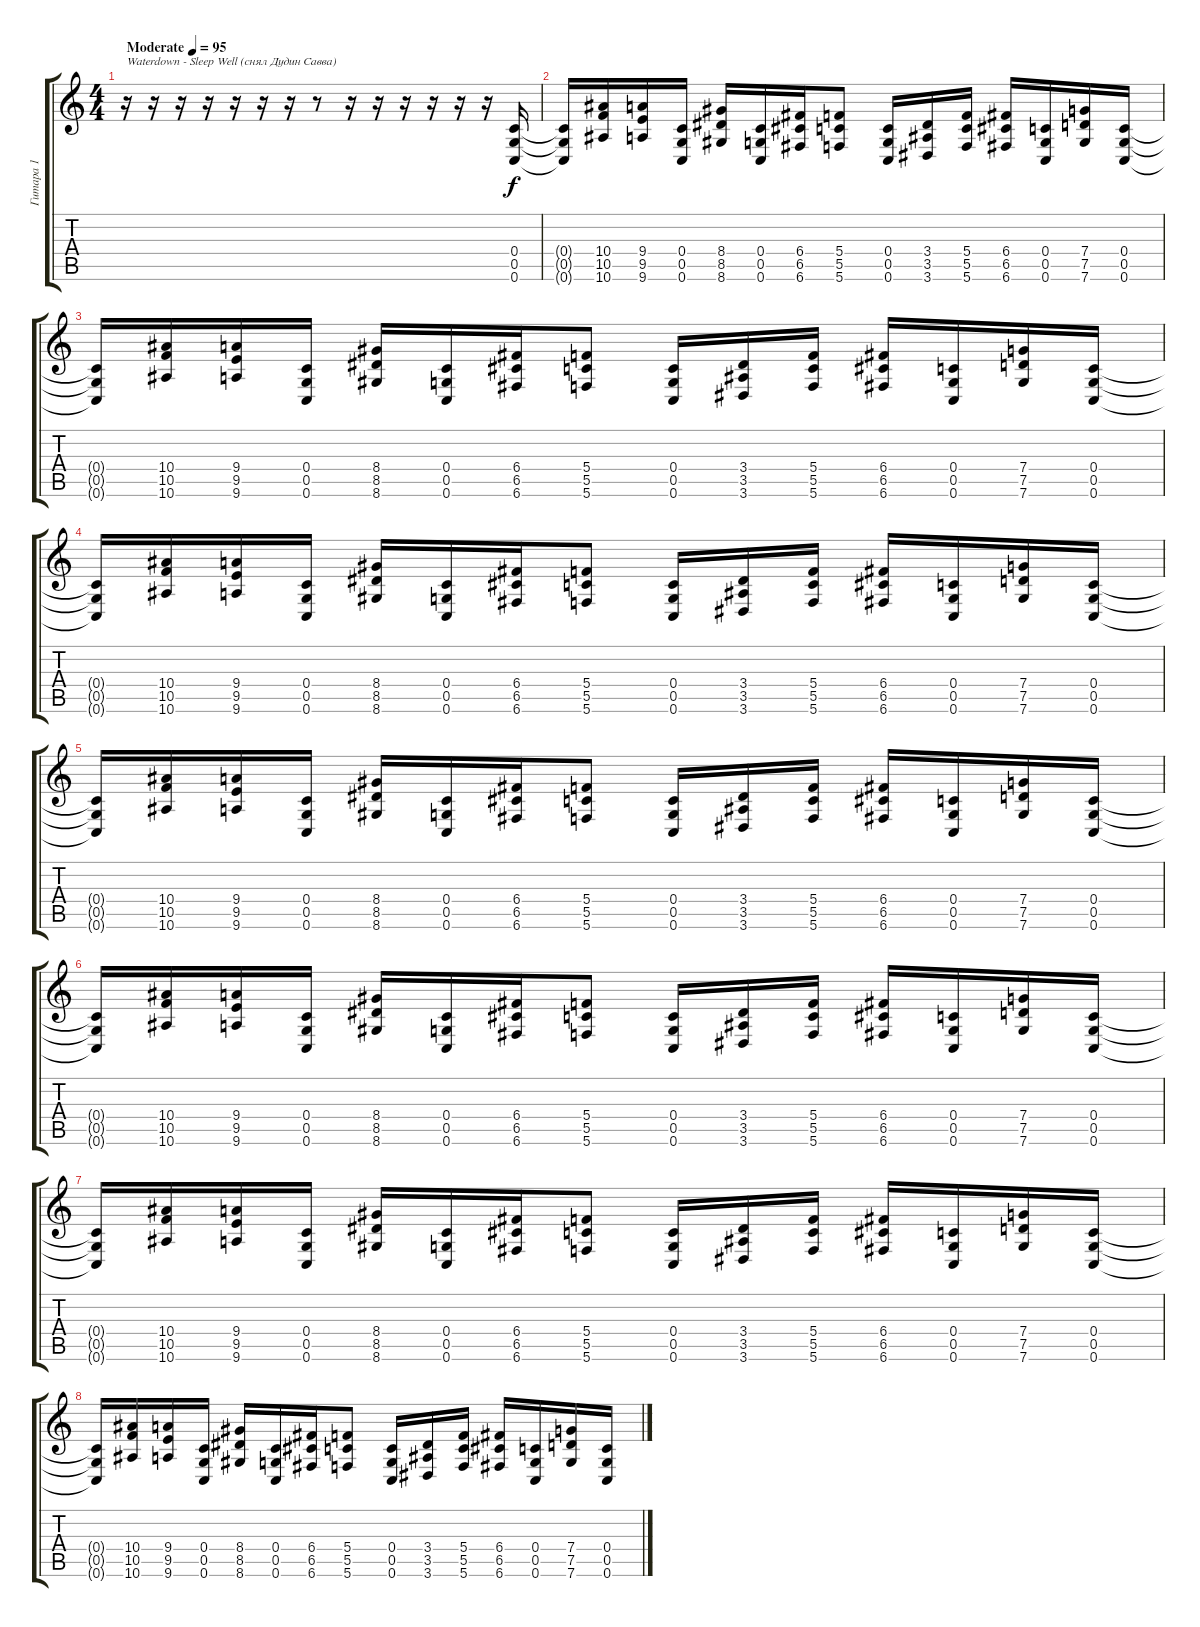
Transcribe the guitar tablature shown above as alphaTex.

\track ("Гитара 1" "Гитара 1") {instrument distortionguitar}
\staff {score tabs}
\tuning (D4 A3 F3 C3 G2 C2) {hide}
\ts (4 4)
\tempo (95 "Moderate")
\clef g2
\ks c
r.16{txt "Waterdown - Sleep Well (снял Дудин Савва)" dy f instrument distortionguitar} r.16 r.16 r.16 r.16 r.16 r.16 r.8 r.16 r.16 r.16 r.16 r.16 r.16 (0.4 0.5 0.6).16 |
(0.4{t} 0.5{t} 0.6{t}).16 (10.4 10.5 10.6).16 (9.4 9.5 9.6).16 (0.4 0.5 0.6).16 (8.4 8.5 8.6).16 (0.4 0.5 0.6).16 (6.4 6.5 6.6).16 (5.4 5.5 5.6).8 (0.4 0.5 0.6).16 (3.4 3.5 3.6).16 (5.4 5.5 5.6).16 (6.4 6.5 6.6).16 (0.4 0.5 0.6).16 (7.4 7.5 7.6).16 (0.4 0.5 0.6).16 |
(0.4{t} 0.5{t} 0.6{t}).16 (10.4 10.5 10.6).16 (9.4 9.5 9.6).16 (0.4 0.5 0.6).16 (8.4 8.5 8.6).16 (0.4 0.5 0.6).16 (6.4 6.5 6.6).16 (5.4 5.5 5.6).8 (0.4 0.5 0.6).16 (3.4 3.5 3.6).16 (5.4 5.5 5.6).16 (6.4 6.5 6.6).16 (0.4 0.5 0.6).16 (7.4 7.5 7.6).16 (0.4 0.5 0.6).16 |
(0.4{t} 0.5{t} 0.6{t}).16 (10.4 10.5 10.6).16 (9.4 9.5 9.6).16 (0.4 0.5 0.6).16 (8.4 8.5 8.6).16 (0.4 0.5 0.6).16 (6.4 6.5 6.6).16 (5.4 5.5 5.6).8 (0.4 0.5 0.6).16 (3.4 3.5 3.6).16 (5.4 5.5 5.6).16 (6.4 6.5 6.6).16 (0.4 0.5 0.6).16 (7.4 7.5 7.6).16 (0.4 0.5 0.6).16 |
(0.4{t} 0.5{t} 0.6{t}).16 (10.4 10.5 10.6).16 (9.4 9.5 9.6).16 (0.4 0.5 0.6).16 (8.4 8.5 8.6).16 (0.4 0.5 0.6).16 (6.4 6.5 6.6).16 (5.4 5.5 5.6).8 (0.4 0.5 0.6).16 (3.4 3.5 3.6).16 (5.4 5.5 5.6).16 (6.4 6.5 6.6).16 (0.4 0.5 0.6).16 (7.4 7.5 7.6).16 (0.4 0.5 0.6).16 |
(0.4{t} 0.5{t} 0.6{t}).16 (10.4 10.5 10.6).16 (9.4 9.5 9.6).16 (0.4 0.5 0.6).16 (8.4 8.5 8.6).16 (0.4 0.5 0.6).16 (6.4 6.5 6.6).16 (5.4 5.5 5.6).8 (0.4 0.5 0.6).16 (3.4 3.5 3.6).16 (5.4 5.5 5.6).16 (6.4 6.5 6.6).16 (0.4 0.5 0.6).16 (7.4 7.5 7.6).16 (0.4 0.5 0.6).16 |
(0.4{t} 0.5{t} 0.6{t}).16 (10.4 10.5 10.6).16 (9.4 9.5 9.6).16 (0.4 0.5 0.6).16 (8.4 8.5 8.6).16 (0.4 0.5 0.6).16 (6.4 6.5 6.6).16 (5.4 5.5 5.6).8 (0.4 0.5 0.6).16 (3.4 3.5 3.6).16 (5.4 5.5 5.6).16 (6.4 6.5 6.6).16 (0.4 0.5 0.6).16 (7.4 7.5 7.6).16 (0.4 0.5 0.6).16 |
(0.4{t} 0.5{t} 0.6{t}).16 (10.4 10.5 10.6).16 (9.4 9.5 9.6).16 (0.4 0.5 0.6).16 (8.4 8.5 8.6).16 (0.4 0.5 0.6).16 (6.4 6.5 6.6).16 (5.4 5.5 5.6).8 (0.4 0.5 0.6).16 (3.4 3.5 3.6).16 (5.4 5.5 5.6).16 (6.4 6.5 6.6).16 (0.4 0.5 0.6).16 (7.4 7.5 7.6).16 (0.4 0.5 0.6).16
